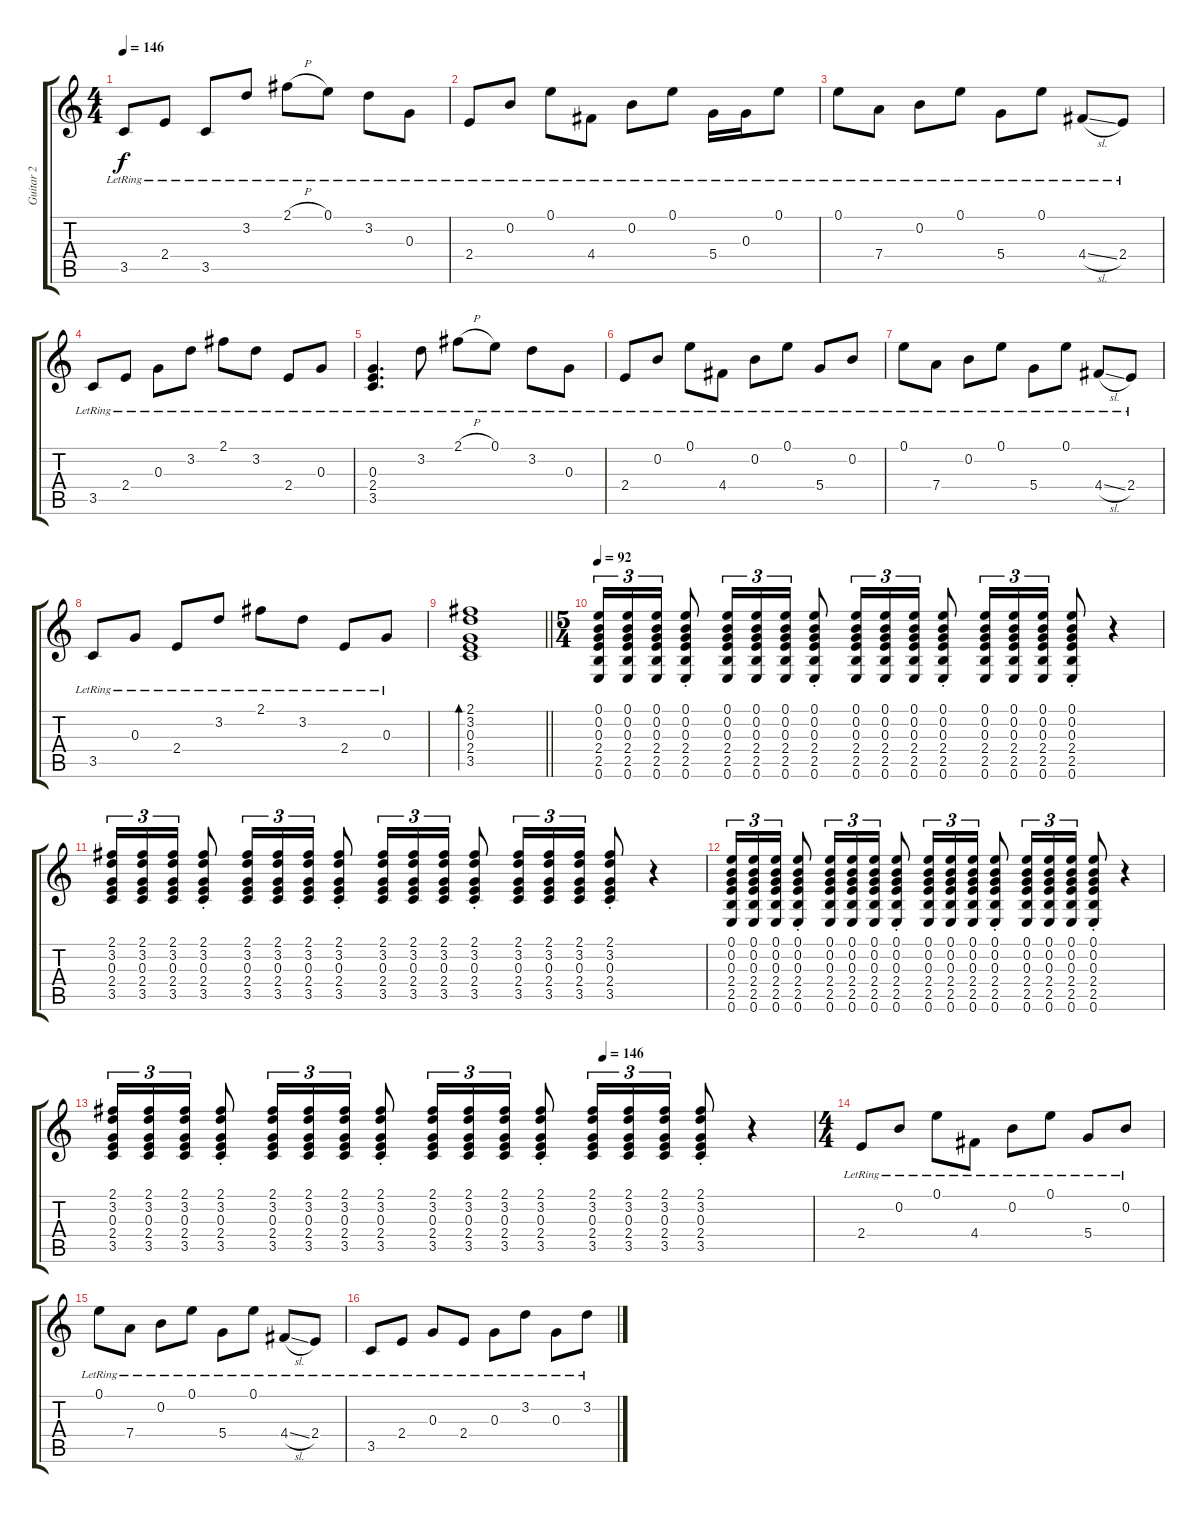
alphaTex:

\track ("Guitar 2" "Guitar 2") {instrument overdrivenguitar}
\staff {score tabs}
\tuning (E4 B3 G3 D3 A2 E2) {hide}
\ts (4 4)
\tempo 146
\clef g2
\ks c
3.5{lr}.8{dy f} 2.4{lr}.8 3.5{lr}.8 3.2{lr}.8 2.1{h lr}.8 0.1{lr}.8 3.2{lr}.8 0.3{lr}.8 |
2.4{lr}.8 0.2{lr}.8 0.1{lr}.8 4.4{lr}.8 0.2{lr}.8 0.1{lr}.8 5.4{lr}.16 0.3{lr}.16 0.1{lr}.8 |
0.1{lr}.8 7.4{lr}.8 0.2{lr}.8 0.1{lr}.8 5.4{lr}.8 0.1{lr}.8 4.4{sl lr}.8 2.4{lr}.8 |
3.5{lr}.8 2.4{lr}.8 0.3{lr}.8 3.2{lr}.8 2.1{lr}.8 3.2{lr}.8 2.4{lr}.8 0.3{lr}.8 |
(0.3 2.4 3.5{lr}).4{d} 3.2{lr}.8 2.1{h lr}.8 0.1{lr}.8 3.2{lr}.8 0.3{lr}.8 |
2.4{lr}.8 0.2{lr}.8 0.1{lr}.8 4.4{lr}.8 0.2{lr}.8 0.1{lr}.8 5.4{lr}.8 0.2{lr}.8 |
0.1{lr}.8 7.4{lr}.8 0.2{lr}.8 0.1{lr}.8 5.4{lr}.8 0.1{lr}.8 4.4{sl lr}.8 2.4{lr}.8 |
3.5{lr}.8 0.3{lr}.8 2.4{lr}.8 3.2{lr}.8 2.1{lr}.8 3.2{lr}.8 2.4{lr}.8 0.3{lr}.8 |
\barLineRight lightlight
(2.1 3.2 0.3 2.4 3.5).1{bd 240} |
\ts (5 4)
\tempo 92
(0.1 0.2 0.3 2.4 2.5 0.6).16{tu (3 2)} (0.1 0.2 0.3 2.4 2.5 0.6).16{tu (3 2)} (0.1 0.2 0.3 2.4 2.5 0.6).16{tu (3 2)} (0.1{st} 0.2{st} 0.3{st} 2.4{st} 2.5{st} 0.6{st}).8 (0.1 0.2 0.3 2.4 2.5 0.6).16{tu (3 2)} (0.1 0.2 0.3 2.4 2.5 0.6).16{tu (3 2)} (0.1 0.2 0.3 2.4 2.5 0.6).16{tu (3 2)} (0.1{st} 0.2{st} 0.3{st} 2.4{st} 2.5{st} 0.6{st}).8 (0.1 0.2 0.3 2.4 2.5 0.6).16{tu (3 2)} (0.1 0.2 0.3 2.4 2.5 0.6).16{tu (3 2)} (0.1 0.2 0.3 2.4 2.5 0.6).16{tu (3 2)} (0.1{st} 0.2{st} 0.3{st} 2.4{st} 2.5{st} 0.6{st}).8 (0.1 0.2 0.3 2.4 2.5 0.6).16{tu (3 2)} (0.1 0.2 0.3 2.4 2.5 0.6).16{tu (3 2)} (0.1 0.2 0.3 2.4 2.5 0.6).16{tu (3 2)} (0.1{st} 0.2{st} 0.3{st} 2.4{st} 2.5{st} 0.6{st}).8 r.4 |
(2.1 3.2 0.3 2.4 3.5).16{tu (3 2)} (2.1 3.2 0.3 2.4 3.5).16{tu (3 2)} (2.1 3.2 0.3 2.4 3.5).16{tu (3 2)} (2.1{st} 3.2{st} 0.3{st} 2.4{st} 3.5{st}).8 (2.1 3.2 0.3 2.4 3.5).16{tu (3 2)} (2.1 3.2 0.3 2.4 3.5).16{tu (3 2)} (2.1 3.2 0.3 2.4 3.5).16{tu (3 2)} (2.1{st} 3.2{st} 0.3{st} 2.4{st} 3.5{st}).8 (2.1 3.2 0.3 2.4 3.5).16{tu (3 2)} (2.1 3.2 0.3 2.4 3.5).16{tu (3 2)} (2.1 3.2 0.3 2.4 3.5).16{tu (3 2)} (2.1{st} 3.2{st} 0.3{st} 2.4{st} 3.5{st}).8 (2.1 3.2 0.3 2.4 3.5).16{tu (3 2)} (2.1 3.2 0.3 2.4 3.5).16{tu (3 2)} (2.1 3.2 0.3 2.4 3.5).16{tu (3 2)} (2.1{st} 3.2{st} 0.3{st} 2.4{st} 3.5{st}).8 r.4 |
(0.1 0.2 0.3 2.4 2.5 0.6).16{tu (3 2)} (0.1 0.2 0.3 2.4 2.5 0.6).16{tu (3 2)} (0.1 0.2 0.3 2.4 2.5 0.6).16{tu (3 2)} (0.1{st} 0.2{st} 0.3{st} 2.4{st} 2.5{st} 0.6{st}).8 (0.1 0.2 0.3 2.4 2.5 0.6).16{tu (3 2)} (0.1 0.2 0.3 2.4 2.5 0.6).16{tu (3 2)} (0.1 0.2 0.3 2.4 2.5 0.6).16{tu (3 2)} (0.1{st} 0.2{st} 0.3{st} 2.4{st} 2.5{st} 0.6{st}).8 (0.1 0.2 0.3 2.4 2.5 0.6).16{tu (3 2)} (0.1 0.2 0.3 2.4 2.5 0.6).16{tu (3 2)} (0.1 0.2 0.3 2.4 2.5 0.6).16{tu (3 2)} (0.1{st} 0.2{st} 0.3{st} 2.4{st} 2.5{st} 0.6{st}).8 (0.1 0.2 0.3 2.4 2.5 0.6).16{tu (3 2)} (0.1 0.2 0.3 2.4 2.5 0.6).16{tu (3 2)} (0.1 0.2 0.3 2.4 2.5 0.6).16{tu (3 2)} (0.1{st} 0.2{st} 0.3{st} 2.4{st} 2.5{st} 0.6{st}).8 r.4 |
\tempo (146 0.7)
(2.1 3.2 0.3 2.4 3.5).16{tu (3 2)} (2.1 3.2 0.3 2.4 3.5).16{tu (3 2)} (2.1 3.2 0.3 2.4 3.5).16{tu (3 2)} (2.1{st} 3.2{st} 0.3{st} 2.4{st} 3.5{st}).8 (2.1 3.2 0.3 2.4 3.5).16{tu (3 2)} (2.1 3.2 0.3 2.4 3.5).16{tu (3 2)} (2.1 3.2 0.3 2.4 3.5).16{tu (3 2)} (2.1{st} 3.2{st} 0.3{st} 2.4{st} 3.5{st}).8 (2.1 3.2 0.3 2.4 3.5).16{tu (3 2)} (2.1 3.2 0.3 2.4 3.5).16{tu (3 2)} (2.1 3.2 0.3 2.4 3.5).16{tu (3 2)} (2.1{st} 3.2{st} 0.3{st} 2.4{st} 3.5{st}).8 (2.1 3.2 0.3 2.4 3.5).16{tu (3 2)} (2.1 3.2 0.3 2.4 3.5).16{tu (3 2)} (2.1 3.2 0.3 2.4 3.5).16{tu (3 2)} (2.1{st} 3.2{st} 0.3{st} 2.4{st} 3.5{st}).8 r.4 |
\ts (4 4)
2.4{lr}.8 0.2{lr}.8 0.1{lr}.8 4.4{lr}.8 0.2{lr}.8 0.1{lr}.8 5.4{lr}.8 0.2{lr}.8 |
0.1{lr}.8 7.4{lr}.8 0.2{lr}.8 0.1{lr}.8 5.4{lr}.8 0.1{lr}.8 4.4{sl lr}.8 2.4{lr}.8 |
3.5{lr}.8 2.4{lr}.8 0.3{lr}.8 2.4{lr}.8 0.3{lr}.8 3.2{lr}.8 0.3{lr}.8 3.2{lr}.8
